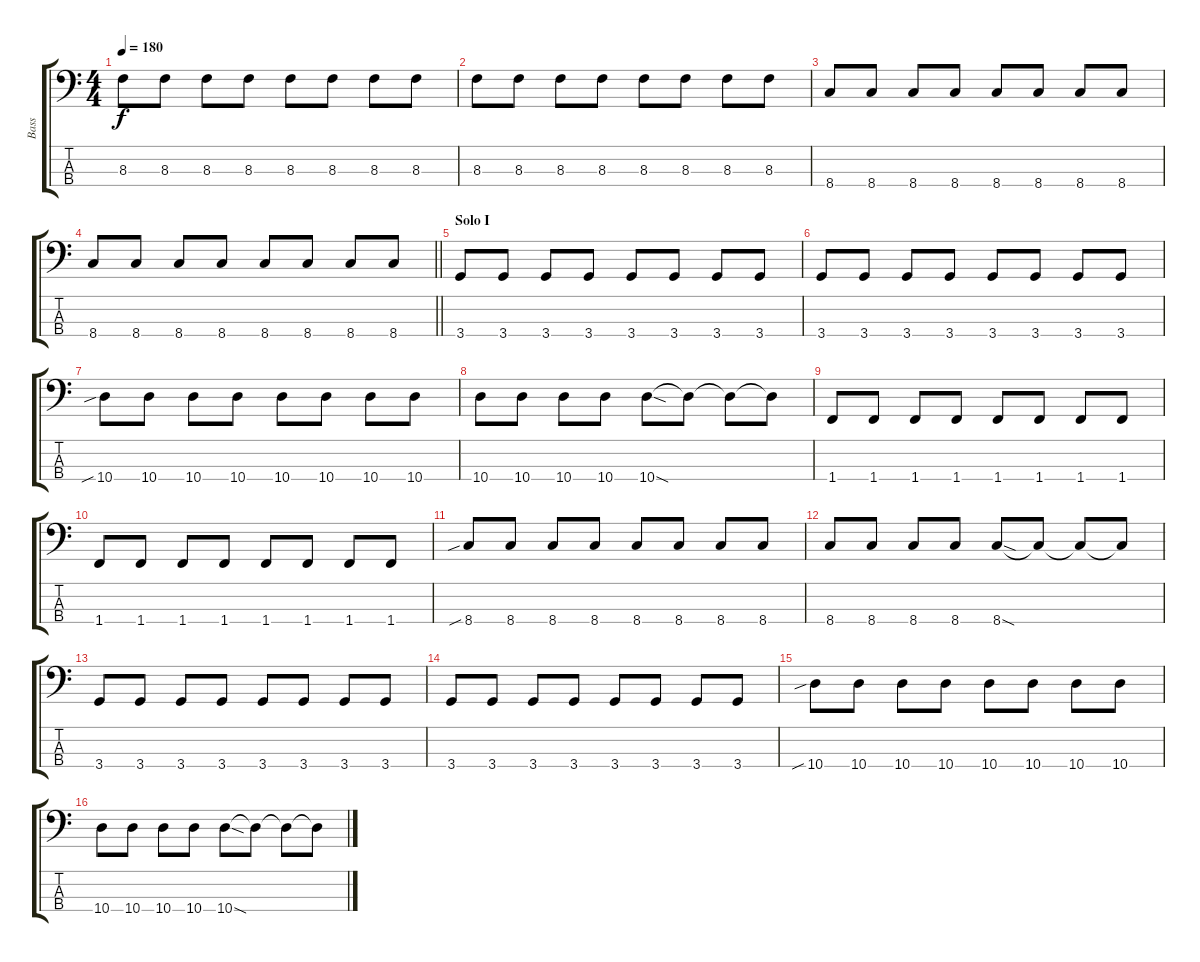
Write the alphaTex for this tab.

\track ("Bass" "Bass") {instrument electricbasspick}
\staff {score tabs}
\tuning (G2 D2 A1 E1) {hide}
\ts (4 4)
\tempo 180
\clef f4
\ks c
8.3.8{dy f} 8.3.8 8.3.8 8.3.8 8.3.8 8.3.8 8.3.8 8.3.8 |
8.3.8 8.3.8 8.3.8 8.3.8 8.3.8 8.3.8 8.3.8 8.3.8 |
8.4.8 8.4.8 8.4.8 8.4.8 8.4.8 8.4.8 8.4.8 8.4.8 |
\barLineRight lightlight
8.4.8 8.4.8 8.4.8 8.4.8 8.4.8 8.4.8 8.4.8 8.4.8 |
\section ("" "Solo I")
3.4.8 3.4.8 3.4.8 3.4.8 3.4.8 3.4.8 3.4.8 3.4.8 |
3.4.8 3.4.8 3.4.8 3.4.8 3.4.8 3.4.8 3.4.8 3.4.8 |
10.4{sib}.8 10.4.8 10.4.8 10.4.8 10.4.8 10.4.8 10.4.8 10.4.8 |
10.4.8 10.4.8 10.4.8 10.4.8 10.4{sod}.8 10.4{t}.8 10.4{t}.8 10.4{t}.8 |
1.4.8 1.4.8 1.4.8 1.4.8 1.4.8 1.4.8 1.4.8 1.4.8 |
1.4.8 1.4.8 1.4.8 1.4.8 1.4.8 1.4.8 1.4.8 1.4.8 |
8.4{sib}.8 8.4.8 8.4.8 8.4.8 8.4.8 8.4.8 8.4.8 8.4.8 |
8.4.8 8.4.8 8.4.8 8.4.8 8.4{sod}.8 8.4{t}.8 8.4{t}.8 8.4{t}.8 |
3.4.8 3.4.8 3.4.8 3.4.8 3.4.8 3.4.8 3.4.8 3.4.8 |
3.4.8 3.4.8 3.4.8 3.4.8 3.4.8 3.4.8 3.4.8 3.4.8 |
10.4{sib}.8 10.4.8 10.4.8 10.4.8 10.4.8 10.4.8 10.4.8 10.4.8 |
10.4.8 10.4.8 10.4.8 10.4.8 10.4{sod}.8 10.4{t}.8 10.4{t}.8 10.4{t}.8
